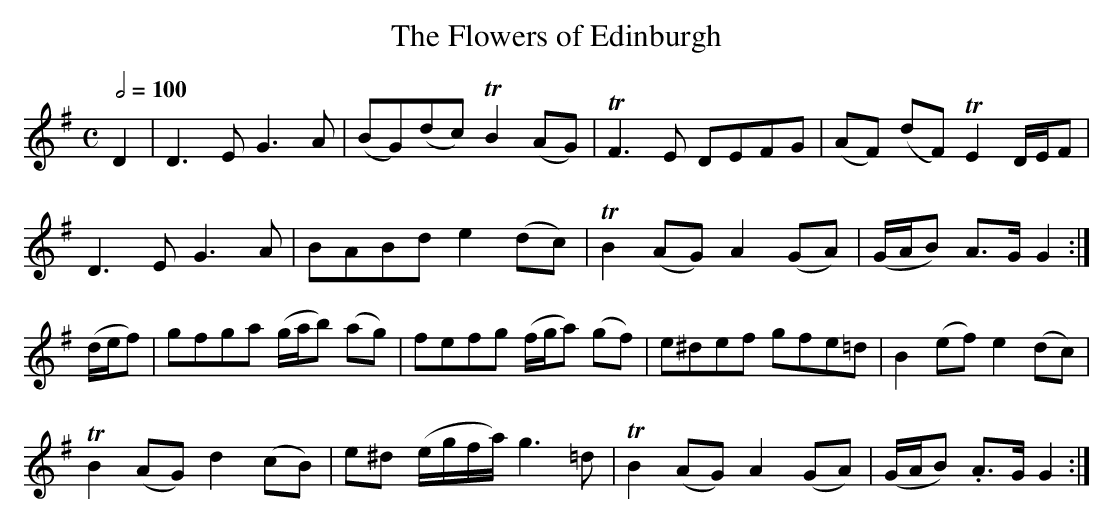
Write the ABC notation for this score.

X:1
T:The Flowers of Edinburgh
M:C
L:1/8
Q:1/2=100
K:G
 D2    | D3E    G3       A |(BG)(dc)       TB2     (AG)|TF3E    DEFG  |(AF)    (dF) TE2 D/E/F |
         D3E    G3       A | BABd           e2     (dc)|TB2(AG) A2(GA)|(G/A/B)  A>G  G2      :|
(d/e/f)| gfga  (g/a/b) (ag)| fefg          (f/g/a) (gf)| e^def  gfe=d | B2     (ef)  e2(dc)   |
        TB2(AG) d2     (cB)| e^d (e/g/f/a/) g3      =d |TB2(AG) A2(GA)|(G/A/B) .A>G  G2      :|
